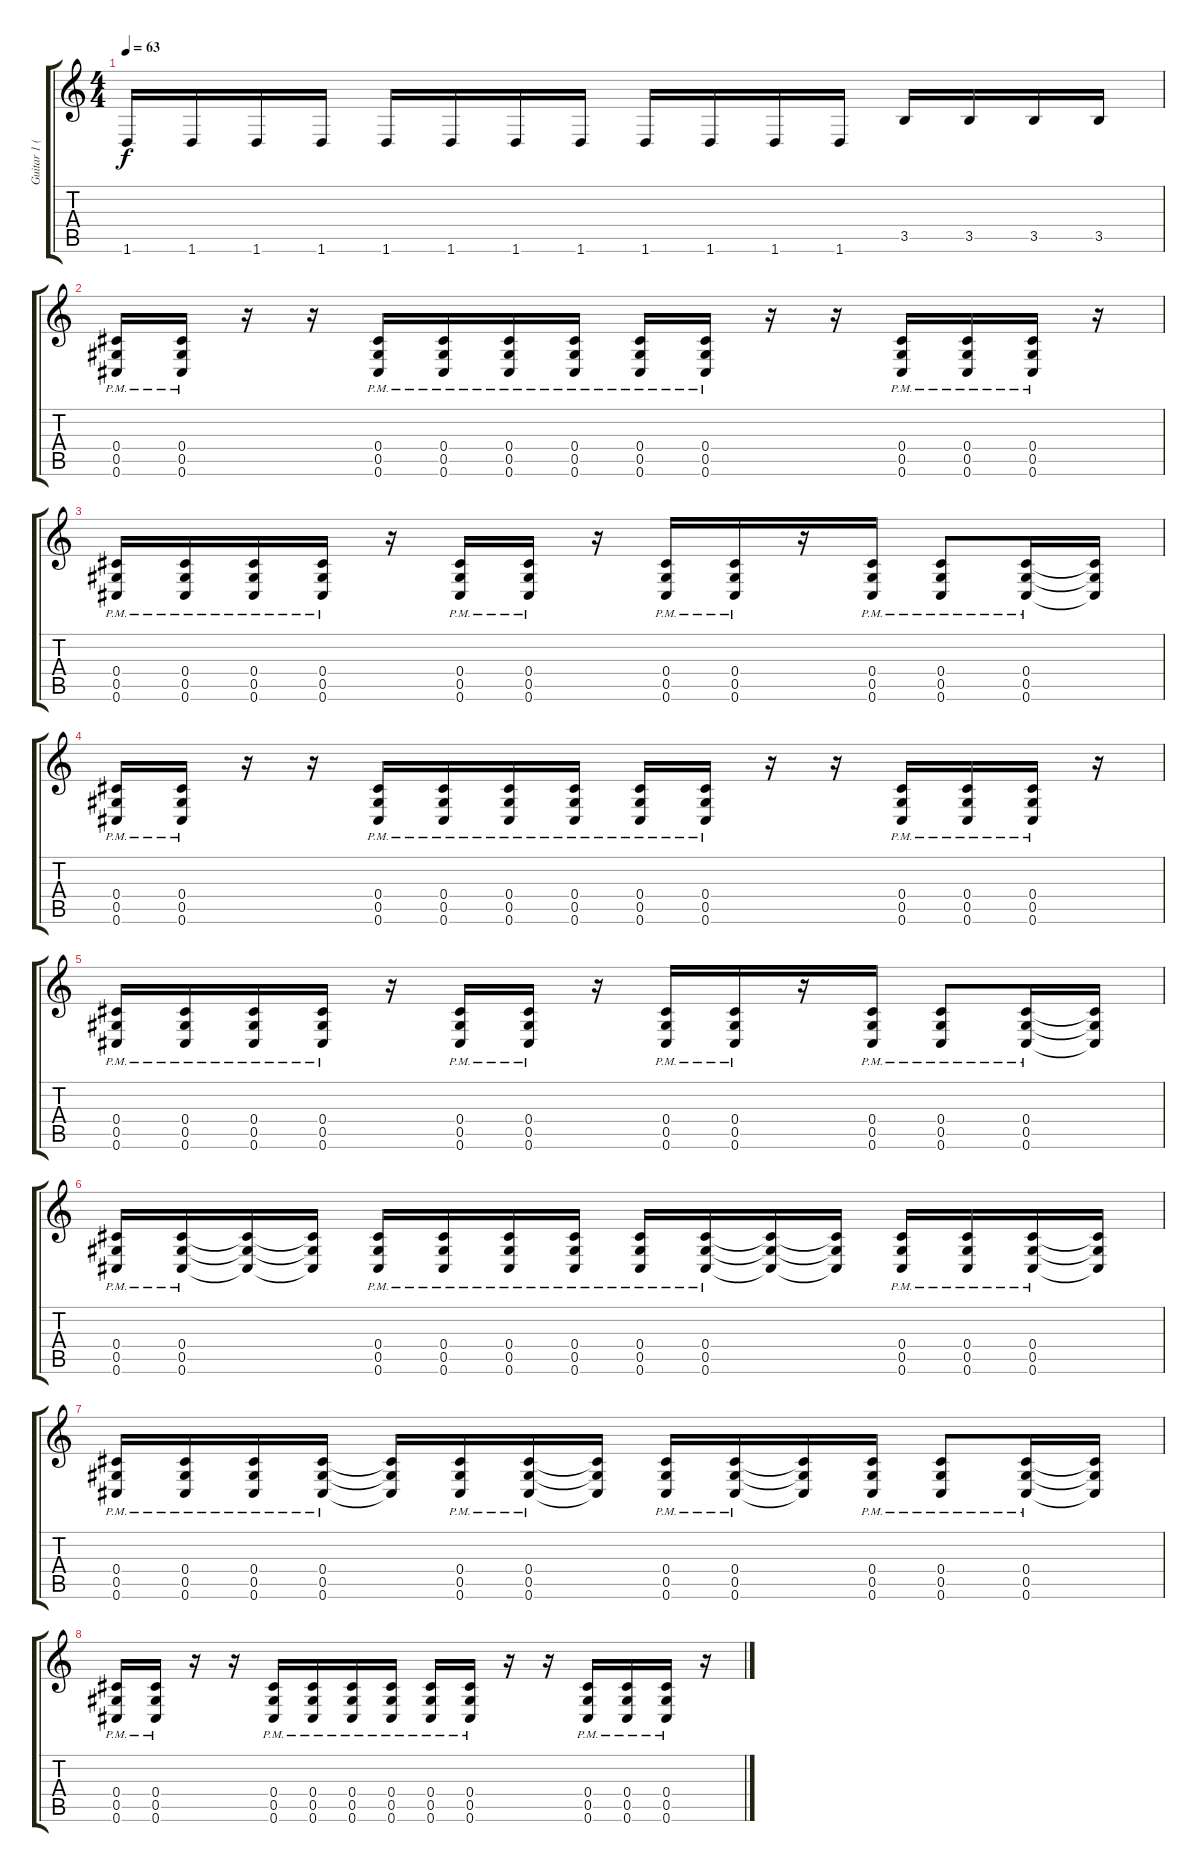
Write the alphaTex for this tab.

\track ("Guitar 1 (Drop C#)" "Guitar 1 (") {instrument distortionguitar}
\staff {score tabs}
\tuning (Eb4 Bb3 Gb3 Db3 Ab2 Db2) {hide}
\ts (4 4)
\tempo 63
\clef g2
\ks c
1.6.16{dy f} 1.6.16 1.6.16 1.6.16 1.6.16 1.6.16 1.6.16 1.6.16 1.6.16 1.6.16 1.6.16 1.6.16 3.5.16 3.5.16 3.5.16 3.5.16 |
(0.4{pm} 0.5{pm} 0.6{pm}).16 (0.4{pm} 0.5{pm} 0.6{pm}).16 r.16 r.16 (0.4{pm} 0.5{pm} 0.6{pm}).16 (0.4{pm} 0.5{pm} 0.6{pm}).16 (0.4{pm} 0.5{pm} 0.6{pm}).16 (0.4{pm} 0.5{pm} 0.6{pm}).16 (0.4{pm} 0.5{pm} 0.6{pm}).16 (0.4{pm} 0.5{pm} 0.6{pm}).16 r.16 r.16 (0.4{pm} 0.5{pm} 0.6{pm}).16 (0.4{pm} 0.5{pm} 0.6{pm}).16 (0.4{pm} 0.5{pm} 0.6{pm}).16 r.16 |
(0.4{pm} 0.5{pm} 0.6{pm}).16 (0.4{pm} 0.5{pm} 0.6{pm}).16 (0.4{pm} 0.5{pm} 0.6{pm}).16 (0.4{pm} 0.5{pm} 0.6{pm}).16 r.16 (0.4{pm} 0.5{pm} 0.6{pm}).16 (0.4{pm} 0.5{pm} 0.6{pm}).16 r.16 (0.4{pm} 0.5{pm} 0.6{pm}).16 (0.4{pm} 0.5{pm} 0.6{pm}).16 r.16 (0.4{pm} 0.5{pm} 0.6{pm}).16 (0.4{pm} 0.5{pm} 0.6{pm}).8 (0.4{pm} 0.5{pm} 0.6{pm}).16 (0.4{t} 0.5{t} 0.6{t}).16 |
(0.4{pm} 0.5{pm} 0.6{pm}).16 (0.4{pm} 0.5{pm} 0.6{pm}).16 r.16 r.16 (0.4{pm} 0.5{pm} 0.6{pm}).16 (0.4{pm} 0.5{pm} 0.6{pm}).16 (0.4{pm} 0.5{pm} 0.6{pm}).16 (0.4{pm} 0.5{pm} 0.6{pm}).16 (0.4{pm} 0.5{pm} 0.6{pm}).16 (0.4{pm} 0.5{pm} 0.6{pm}).16 r.16 r.16 (0.4{pm} 0.5{pm} 0.6{pm}).16 (0.4{pm} 0.5{pm} 0.6{pm}).16 (0.4{pm} 0.5{pm} 0.6{pm}).16 r.16 |
(0.4{pm} 0.5{pm} 0.6{pm}).16 (0.4{pm} 0.5{pm} 0.6{pm}).16 (0.4{pm} 0.5{pm} 0.6{pm}).16 (0.4{pm} 0.5{pm} 0.6{pm}).16 r.16 (0.4{pm} 0.5{pm} 0.6{pm}).16 (0.4{pm} 0.5{pm} 0.6{pm}).16 r.16 (0.4{pm} 0.5{pm} 0.6{pm}).16 (0.4{pm} 0.5{pm} 0.6{pm}).16 r.16 (0.4{pm} 0.5{pm} 0.6{pm}).16 (0.4{pm} 0.5{pm} 0.6{pm}).8 (0.4{pm} 0.5{pm} 0.6{pm}).16 (0.4{t} 0.5{t} 0.6{t}).16 |
(0.4{pm} 0.5{pm} 0.6{pm}).16 (0.4{pm} 0.5{pm} 0.6{pm}).16 (0.4{t} 0.5{t} 0.6{t}).16 (0.4{t} 0.5{t} 0.6{t}).16 (0.4{pm} 0.5{pm} 0.6{pm}).16 (0.4{pm} 0.5{pm} 0.6{pm}).16 (0.4{pm} 0.5{pm} 0.6{pm}).16 (0.4{pm} 0.5{pm} 0.6{pm}).16 (0.4{pm} 0.5{pm} 0.6{pm}).16 (0.4{pm} 0.5{pm} 0.6{pm}).16 (0.4{t} 0.5{t} 0.6{t}).16 (0.4{t} 0.5{t} 0.6{t}).16 (0.4{pm} 0.5{pm} 0.6{pm}).16 (0.4{pm} 0.5{pm} 0.6{pm}).16 (0.4{pm} 0.5{pm} 0.6{pm}).16 (0.4{t} 0.5{t} 0.6{t}).16 |
(0.4{pm} 0.5{pm} 0.6{pm}).16 (0.4{pm} 0.5{pm} 0.6{pm}).16 (0.4{pm} 0.5{pm} 0.6{pm}).16 (0.4{pm} 0.5{pm} 0.6{pm}).16 (0.4{t} 0.5{t} 0.6{t}).16 (0.4{pm} 0.5{pm} 0.6{pm}).16 (0.4{pm} 0.5{pm} 0.6{pm}).16 (0.4{t} 0.5{t} 0.6{t}).16 (0.4{pm} 0.5{pm} 0.6{pm}).16 (0.4{pm} 0.5{pm} 0.6{pm}).16 (0.4{t} 0.5{t} 0.6{t}).16 (0.4{pm} 0.5{pm} 0.6{pm}).16 (0.4{pm} 0.5{pm} 0.6{pm}).8 (0.4{pm} 0.5{pm} 0.6{pm}).16 (0.4{t} 0.5{t} 0.6{t}).16 |
(0.4{pm} 0.5{pm} 0.6{pm}).16 (0.4{pm} 0.5{pm} 0.6{pm}).16 r.16 r.16 (0.4{pm} 0.5{pm} 0.6{pm}).16 (0.4{pm} 0.5{pm} 0.6{pm}).16 (0.4{pm} 0.5{pm} 0.6{pm}).16 (0.4{pm} 0.5{pm} 0.6{pm}).16 (0.4{pm} 0.5{pm} 0.6{pm}).16 (0.4{pm} 0.5{pm} 0.6{pm}).16 r.16 r.16 (0.4{pm} 0.5{pm} 0.6{pm}).16 (0.4{pm} 0.5{pm} 0.6{pm}).16 (0.4{pm} 0.5{pm} 0.6{pm}).16 r.16
